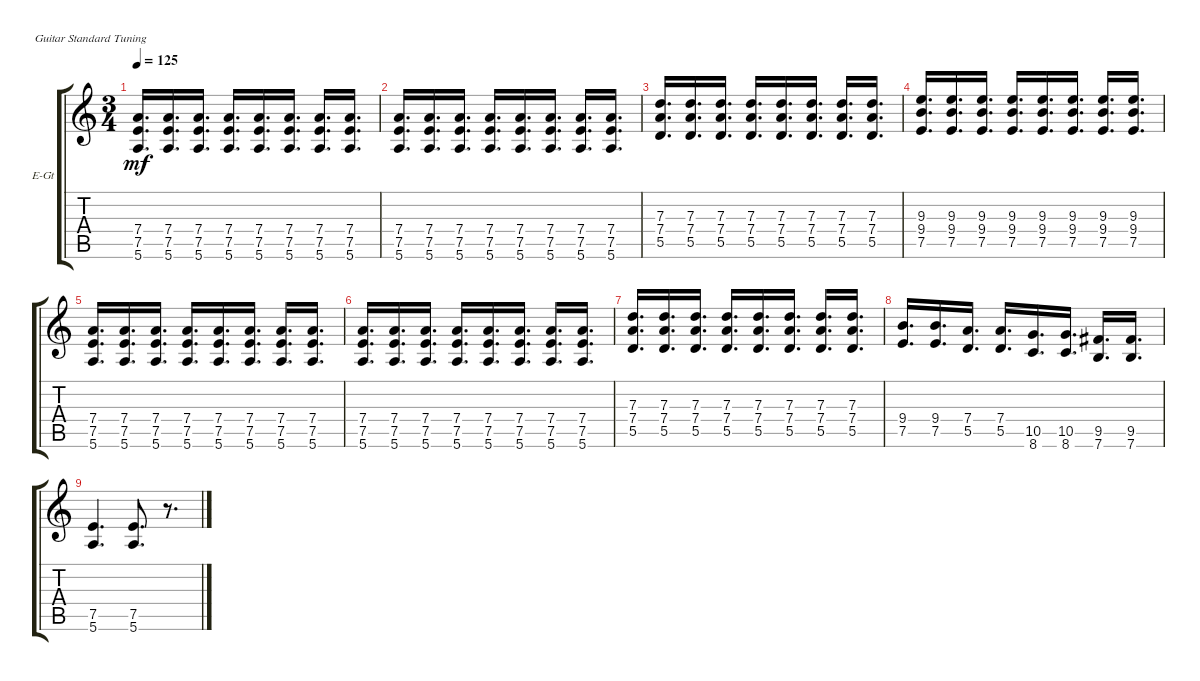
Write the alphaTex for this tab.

\defaultSystemsLayout 4
\bracketExtendMode groupsimilarinstruments
\firstSystemTrackNameOrientation horizontal
\otherSystemsTrackNameOrientation horizontal
\track ("Electric Guitar" "E-Gt") {instrument electricguitarclean}
\staff {score tabs}
\tuning (E4 B3 G3 D3 A2 E2)
\ts (3 4)
\tempo 125
\clef g2
\scale
0.333333
\ks c
(7.5 5.6 7.4).16{d dy mf} (7.5 5.6 7.4).16{d} (7.5 5.6 7.4).16{d} (7.5 5.6 7.4).16{d} (7.5 5.6 7.4).16{d} (7.5 5.6 7.4).16{d} (7.5 5.6 7.4).16{d} (7.5 5.6 7.4).16{d} |
\scale
0.39527 (7.5 5.6 7.4).16{d} (7.5 5.6 7.4).16{d} (7.5 5.6 7.4).16{d} (7.5 5.6 7.4).16{d} (7.5 5.6 7.4).16{d} (7.5 5.6 7.4).16{d} (7.5 5.6 7.4).16{d} (7.5 5.6 7.4).16{d} |
\scale
0.39527 (5.5 7.4 7.3).16{d} (5.5 7.4 7.3).16{d} (5.5 7.4 7.3).16{d} (5.5 7.4 7.3).16{d} (5.5 7.4 7.3).16{d} (5.5 7.4 7.3).16{d} (5.5 7.4 7.3).16{d} (5.5 7.4 7.3).16{d} |
\scale
0.209459 (7.5 9.4 9.3).16{d} (7.5 9.4 9.3).16{d} (7.5 9.4 9.3).16{d} (7.5 9.4 9.3).16{d} (7.5 9.4 9.3).16{d} (7.5 9.4 9.3).16{d} (7.5 9.4 9.3).16{d} (7.5 9.4 9.3).16{d} |
\scale
0.333333 (7.5 5.6 7.4).16{d} (7.5 5.6 7.4).16{d} (7.5 5.6 7.4).16{d} (7.5 5.6 7.4).16{d} (7.5 5.6 7.4).16{d} (7.5 5.6 7.4).16{d} (7.5 5.6 7.4).16{d} (7.5 5.6 7.4).16{d} |
\scale
0.333333 (7.5 5.6 7.4).16{d} (7.5 5.6 7.4).16{d} (7.5 5.6 7.4).16{d} (7.5 5.6 7.4).16{d} (7.5 5.6 7.4).16{d} (7.5 5.6 7.4).16{d} (7.5 5.6 7.4).16{d} (7.5 5.6 7.4).16{d} |
\scale
0.333333 (5.5 7.4 7.3).16{d} (5.5 7.4 7.3).16{d} (5.5 7.4 7.3).16{d} (5.5 7.4 7.3).16{d} (5.5 7.4 7.3).16{d} (5.5 7.4 7.3).16{d} (5.5 7.4 7.3).16{d} (5.5 7.4 7.3).16{d} |
(9.4 7.5).16{d} (9.4 7.5).16{d} (7.4 5.5).16{d} (7.4 5.5).16{d} (10.5 8.6).16{d} (10.5 8.6).16{d} (9.5 7.6).16{d} (9.5 7.6).16{d} |
(5.6 7.5).4{d} (7.5 5.6).8{d} r.8{d}
